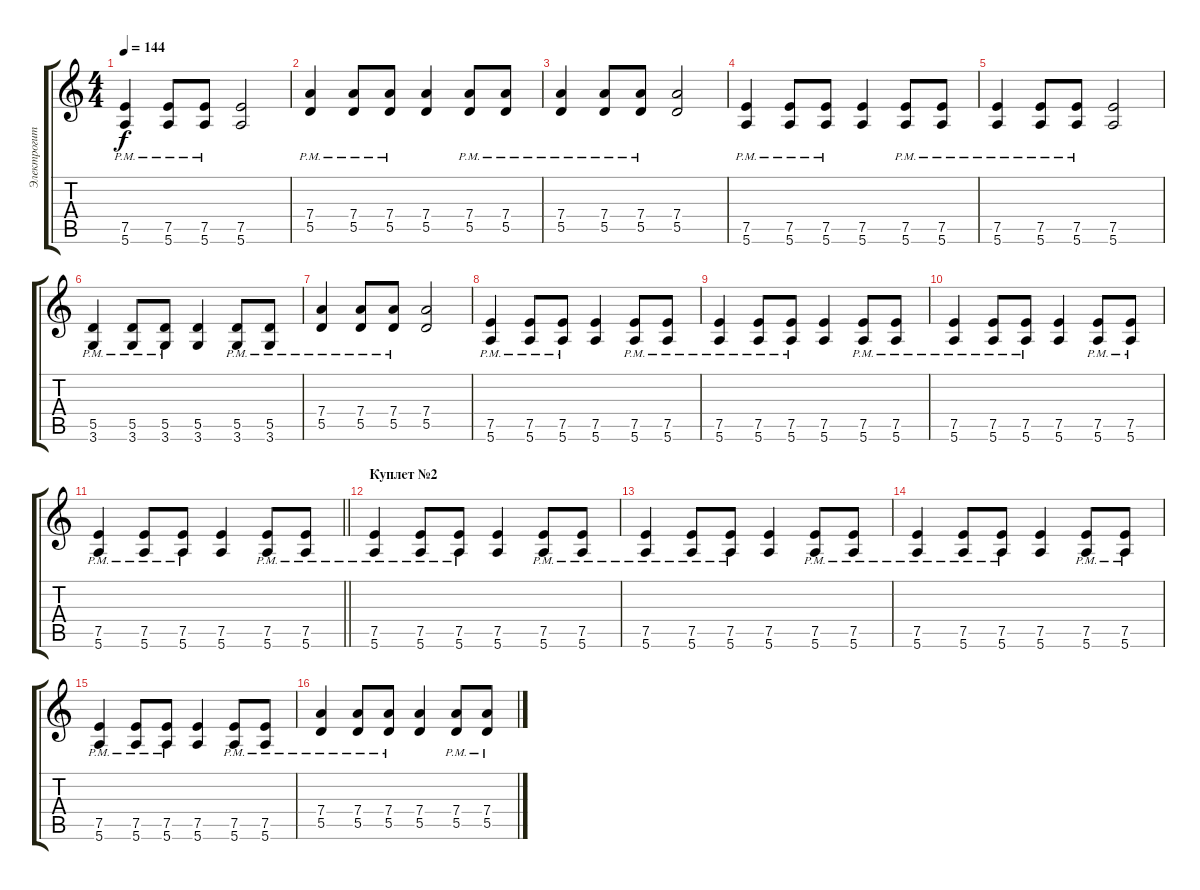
\track ("Электрогитара №1" "Электрогит") {instrument overdrivenguitar}
\staff {score tabs}
\tuning (E4 B3 G3 D3 A2 E2) {hide}
\ts (4 4)
\tempo 144
\clef g2
\ks c
(7.5{pm} 5.6{pm}).4{dy f} (7.5{pm} 5.6{pm}).8 (7.5{pm} 5.6{pm}).8 (7.5 5.6).2 |
(7.4{pm} 5.5{pm}).4 (7.4{pm} 5.5{pm}).8 (7.4{pm} 5.5{pm}).8 (7.4 5.5).4 (7.4{pm} 5.5{pm}).8 (7.4{pm} 5.5{pm}).8 |
(7.4{pm} 5.5{pm}).4 (7.4{pm} 5.5{pm}).8 (7.4{pm} 5.5{pm}).8 (7.4 5.5).2 |
(7.5{pm} 5.6{pm}).4 (7.5{pm} 5.6{pm}).8 (7.5{pm} 5.6{pm}).8 (7.5 5.6).4 (7.5{pm} 5.6{pm}).8 (7.5{pm} 5.6{pm}).8 |
(7.5{pm} 5.6{pm}).4 (7.5{pm} 5.6{pm}).8 (7.5{pm} 5.6{pm}).8 (7.5 5.6).2 |
(5.5{pm} 3.6{pm}).4 (5.5{pm} 3.6{pm}).8 (5.5{pm} 3.6{pm}).8 (5.5 3.6).4 (5.5{pm} 3.6{pm}).8 (5.5{pm} 3.6{pm}).8 |
(7.4{pm} 5.5{pm}).4 (7.4{pm} 5.5{pm}).8 (7.4{pm} 5.5{pm}).8 (7.4 5.5).2 |
(7.5{pm} 5.6{pm}).4 (7.5{pm} 5.6{pm}).8 (7.5{pm} 5.6{pm}).8 (7.5 5.6).4 (7.5{pm} 5.6{pm}).8 (7.5{pm} 5.6{pm}).8 |
(7.5{pm} 5.6{pm}).4 (7.5{pm} 5.6{pm}).8 (7.5{pm} 5.6{pm}).8 (7.5 5.6).4 (7.5{pm} 5.6{pm}).8 (7.5{pm} 5.6{pm}).8 |
(7.5{pm} 5.6{pm}).4 (7.5{pm} 5.6{pm}).8 (7.5{pm} 5.6{pm}).8 (7.5 5.6).4 (7.5{pm} 5.6{pm}).8 (7.5{pm} 5.6{pm}).8 |
\barLineRight lightlight
(7.5{pm} 5.6{pm}).4 (7.5{pm} 5.6{pm}).8 (7.5{pm} 5.6{pm}).8 (7.5 5.6).4 (7.5{pm} 5.6{pm}).8 (7.5{pm} 5.6{pm}).8 |
\section ("" "Куплет №2")
(7.5{pm} 5.6{pm}).4 (7.5{pm} 5.6{pm}).8 (7.5{pm} 5.6{pm}).8 (7.5 5.6).4 (7.5{pm} 5.6{pm}).8 (7.5{pm} 5.6{pm}).8 |
(7.5{pm} 5.6{pm}).4 (7.5{pm} 5.6{pm}).8 (7.5{pm} 5.6{pm}).8 (7.5 5.6).4 (7.5{pm} 5.6{pm}).8 (7.5{pm} 5.6{pm}).8 |
(7.5{pm} 5.6{pm}).4 (7.5{pm} 5.6{pm}).8 (7.5{pm} 5.6{pm}).8 (7.5 5.6).4 (7.5{pm} 5.6{pm}).8 (7.5{pm} 5.6{pm}).8 |
(7.5{pm} 5.6{pm}).4 (7.5{pm} 5.6{pm}).8 (7.5{pm} 5.6{pm}).8 (7.5 5.6).4 (7.5{pm} 5.6{pm}).8 (7.5{pm} 5.6{pm}).8 |
(7.4{pm} 5.5{pm}).4 (7.4{pm} 5.5{pm}).8 (7.4{pm} 5.5{pm}).8 (7.4 5.5).4 (7.4{pm} 5.5{pm}).8 (7.4{pm} 5.5{pm}).8
